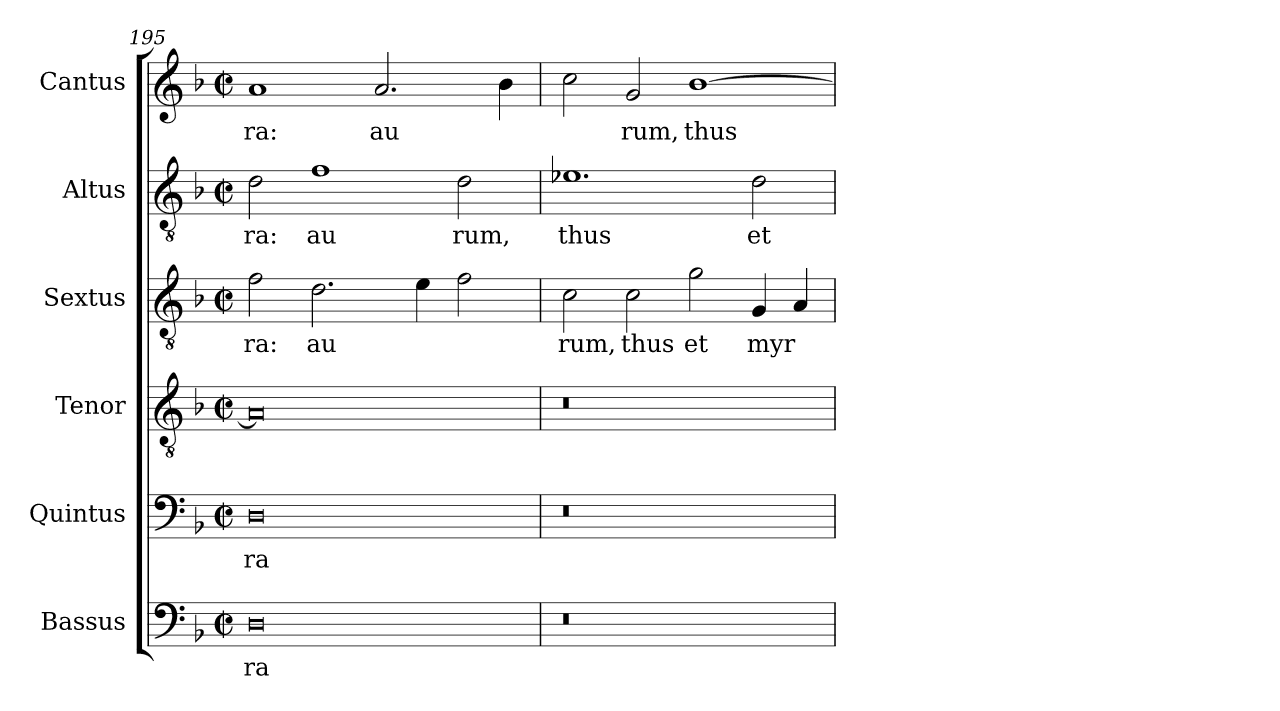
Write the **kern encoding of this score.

**kern	**text	**kern	**text	**kern	**kern	**text	**kern	**text	**kern	**text
*part6	*part6	*part5	*part5	*part4	*part3	*part3	*part2	*part2	*part1	*part1
*staff6	*staff6	*staff5	*staff5	*staff4	*staff3	*staff3	*staff2	*staff2	*staff1	*staff1
*I"Bassus	*	*I"Quintus	*	*I"Tenor	*I"Sextus	*	*I"Altus	*	*I"Cantus	*
*I'Bassus	*	*I'Quintus	*	*I'Tenor	*I'Sextus	*	*I'Altus	*	*I'Cantus	*
*clefF4	*	*clefF4	*	*clefGv2	*clefGv2	*	*clefGv2	*	*clefG2	*
*k[b-]	*	*k[b-]	*	*k[b-]	*k[b-]	*	*k[b-]	*	*k[b-]	*
*F:	*	*F:	*	*F:	*F:	*	*F:	*	*F:	*
*M2/2	*	*M2/2	*	*M2/2	*M2/2	*	*M2/2	*	*M2/2	*
*met(c|)	*	*met(c|)	*	*met(c|)	*met(c|)	*	*met(c|)	*	*met(c|)	*
=195	=195	=195	=195	=195	=195	=195	=195	=195	=195	=195
!	!LO:LY:b:cj	!	!LO:LY:b:cj	!	!	!LO:LY:b:cj	!	!LO:LY:b:cj	!	!LO:LY:b:cj
0D	ra	0D	ra	0A]	2f\	ra:	2d\	ra:	1a	ra:
!	!	!	!	!	!	!LO:LY:b	!	!LO:LY:b:cj	!	!
.	.	.	.	.	2.d\	au	1f	au	.	.
!	!	!	!	!	!	!	!	!	!	!LO:LY:b
.	.	.	.	.	.	.	.	.	2.a/	au
.	.	.	.	.	4e\	.	.	.	.	.
!	!	!	!	!	!	!	!	!LO:LY:b:cj	!	!
.	.	.	.	.	2f\	.	2d\	rum,	.	.
.	.	.	.	.	.	.	.	.	4b-\	.
=196	=196	=196	=196	=196	=196	=196	=196	=196	=196	=196
!	!	!	!	!	!	!LO:LY:b:cj	!	!LO:LY:b:cj	!	!
0r	.	0r	.	0r	2c\	rum,	1.e-X	thus	2cc\	.
!	!	!	!	!	!	!LO:LY:b:cj	!	!	!	!LO:LY:b:cj
.	.	.	.	.	2c\	thus	.	.	2g/	rum,
!	!	!	!	!	!	!LO:LY:b:cj	!	!	!	!LO:LY:b
.	.	.	.	.	2g\	et	.	.	[>1b-	thus
!	!	!	!	!	!	!LO:LY:b	!	!LO:LY:b:cj	!	!
.	.	.	.	.	4G/	myr	2d\	et	.	.
.	.	.	.	.	4A/	.	.	.	.	.
=	=	=	=	=	=	=	=	=	=	=
*-	*-	*-	*-	*-	*-	*-	*-	*-	*-	*-
